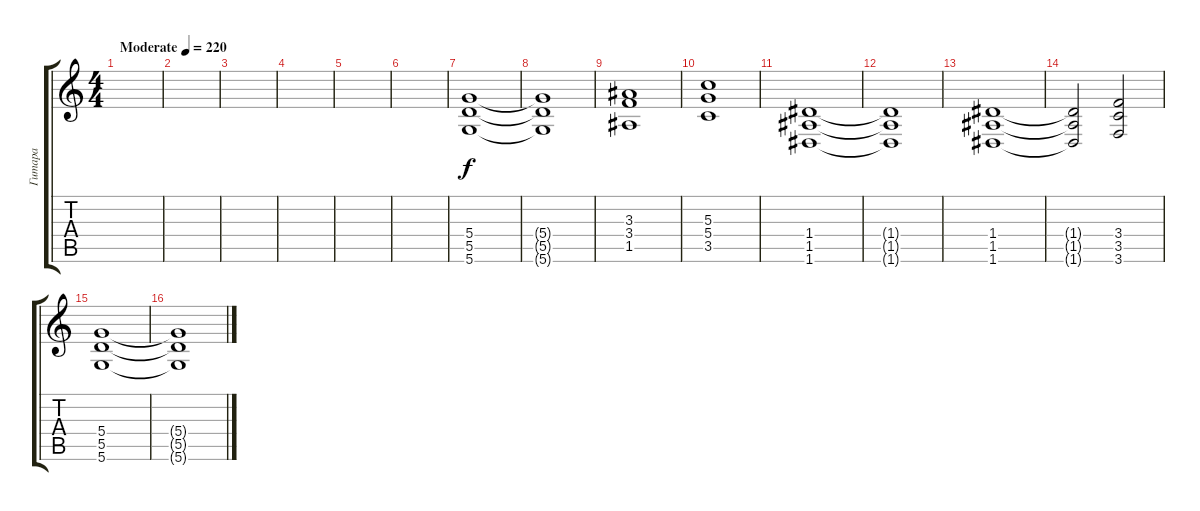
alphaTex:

\track ("Гитара" "Гитара") {instrument distortionguitar}
\staff {score tabs}
\tuning (E4 B3 G3 D3 A2 D2) {hide}
\ts (4 4)
\tempo (220 "Moderate")
\clef g2
\ks c
|
|
|
|
|
|
(5.4 5.5 5.6).1 |
(5.4{t} 5.5{t} 5.6{t}).1 |
(3.3 3.4 1.5).1 |
(5.3 5.4 3.5).1 |
(1.4 1.5 1.6).1 |
(1.4{t} 1.5{t} 1.6{t}).1 |
(1.4 1.5 1.6).1 |
(1.4{t} 1.5{t} 1.6{t}).2 (3.4 3.5 3.6).2 |
(5.4 5.5 5.6).1 |
(5.4{t} 5.5{t} 5.6{t}).1
